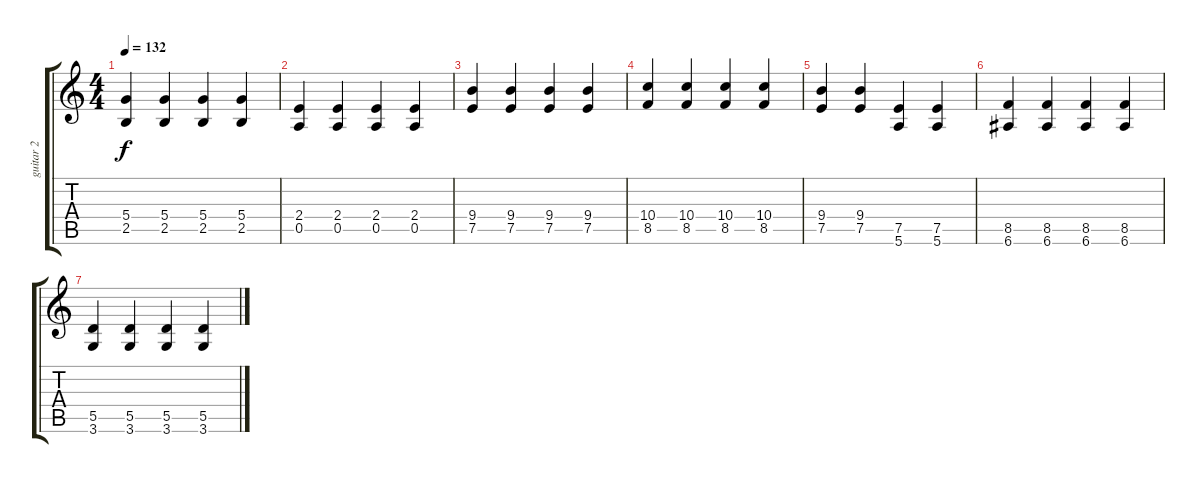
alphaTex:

\track ("guitar 2" "guitar 2") {instrument distortionguitar}
\staff {score tabs}
\tuning (E4 B3 G3 D3 A2 E2) {hide}
\ts (4 4)
\tempo 132
\clef g2
\ks c
(5.4 2.5).4{dy f} (5.4 2.5).4 (5.4 2.5).4 (5.4 2.5).4 |
(2.4 0.5).4 (2.4 0.5).4 (2.4 0.5).4 (2.4 0.5).4 |
(9.4 7.5).4 (9.4 7.5).4 (9.4 7.5).4 (9.4 7.5).4 |
(10.4 8.5).4 (10.4 8.5).4 (10.4 8.5).4 (10.4 8.5).4 |
(9.4 7.5).4 (9.4 7.5).4 (7.5 5.6).4 (7.5 5.6).4 |
(8.5 6.6).4 (8.5 6.6).4 (8.5 6.6).4 (8.5 6.6).4 |
(5.5 3.6).4 (5.5 3.6).4 (5.5 3.6).4 (5.5 3.6).4
